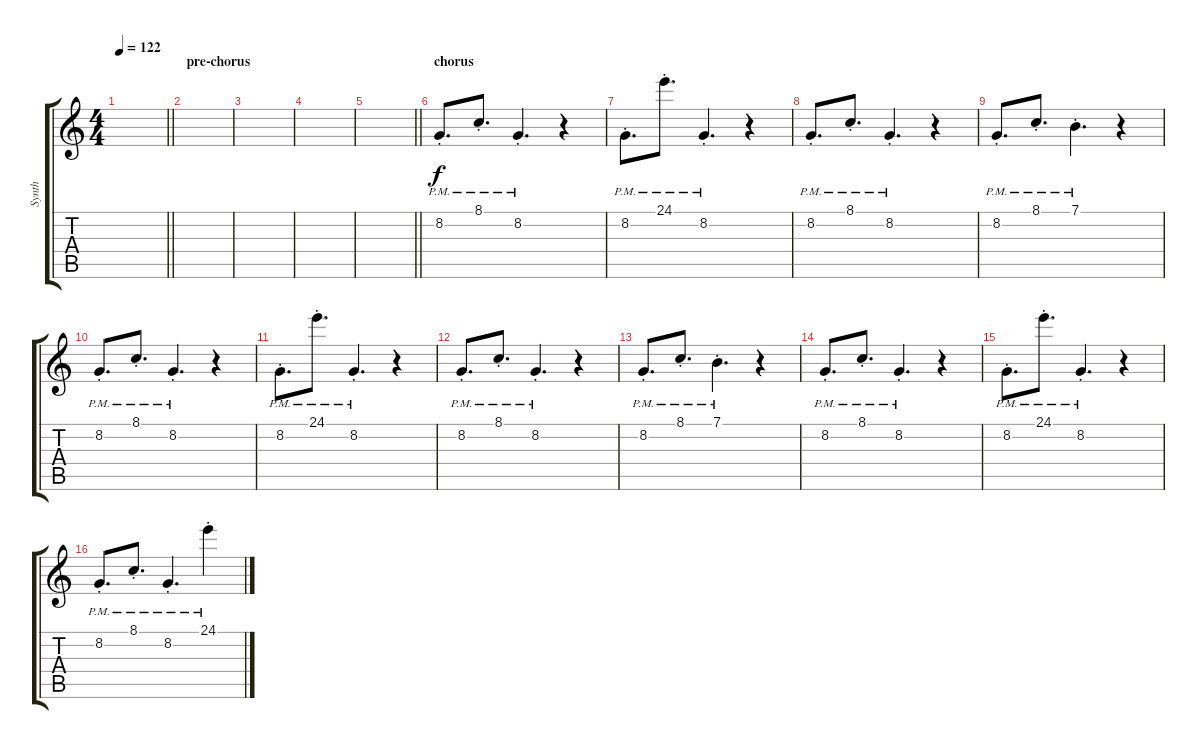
\track ("Synth" "Synth") {instrument lead2sawtooth}
\staff {score tabs}
\tuning (E4 B3 G3 D3 A2 E2) {hide}
\ts (4 4)
\tempo 122
\clef g2
\barLineRight lightlight
\ks c
|
\section ("" "pre-chorus")
|
|
|
\barLineRight lightlight
|
\section ("" "chorus")
8.2{pm st}.8{d} 8.1{pm st}.8{d} 8.2{pm st}.4{d} r.4 |
8.2{pm st}.8{d} 24.1{pm st}.8{d} 8.2{pm st}.4{d} r.4 |
8.2{pm st}.8{d} 8.1{pm st}.8{d} 8.2{pm st}.4{d} r.4 |
8.2{pm st}.8{d} 8.1{pm st}.8{d} 7.1{pm st}.4{d} r.4 |
8.2{pm st}.8{d} 8.1{pm st}.8{d} 8.2{pm st}.4{d} r.4 |
8.2{pm st}.8{d} 24.1{pm st}.8{d} 8.2{pm st}.4{d} r.4 |
8.2{pm st}.8{d} 8.1{pm st}.8{d} 8.2{pm st}.4{d} r.4 |
8.2{pm st}.8{d} 8.1{pm st}.8{d} 7.1{pm st}.4{d} r.4 |
8.2{pm st}.8{d} 8.1{pm st}.8{d} 8.2{pm st}.4{d} r.4 |
8.2{pm st}.8{d} 24.1{pm st}.8{d} 8.2{pm st}.4{d} r.4 |
8.2{pm st}.8{d} 8.1{pm st}.8{d} 8.2{pm st}.4{d} 24.1{pm st}.4
